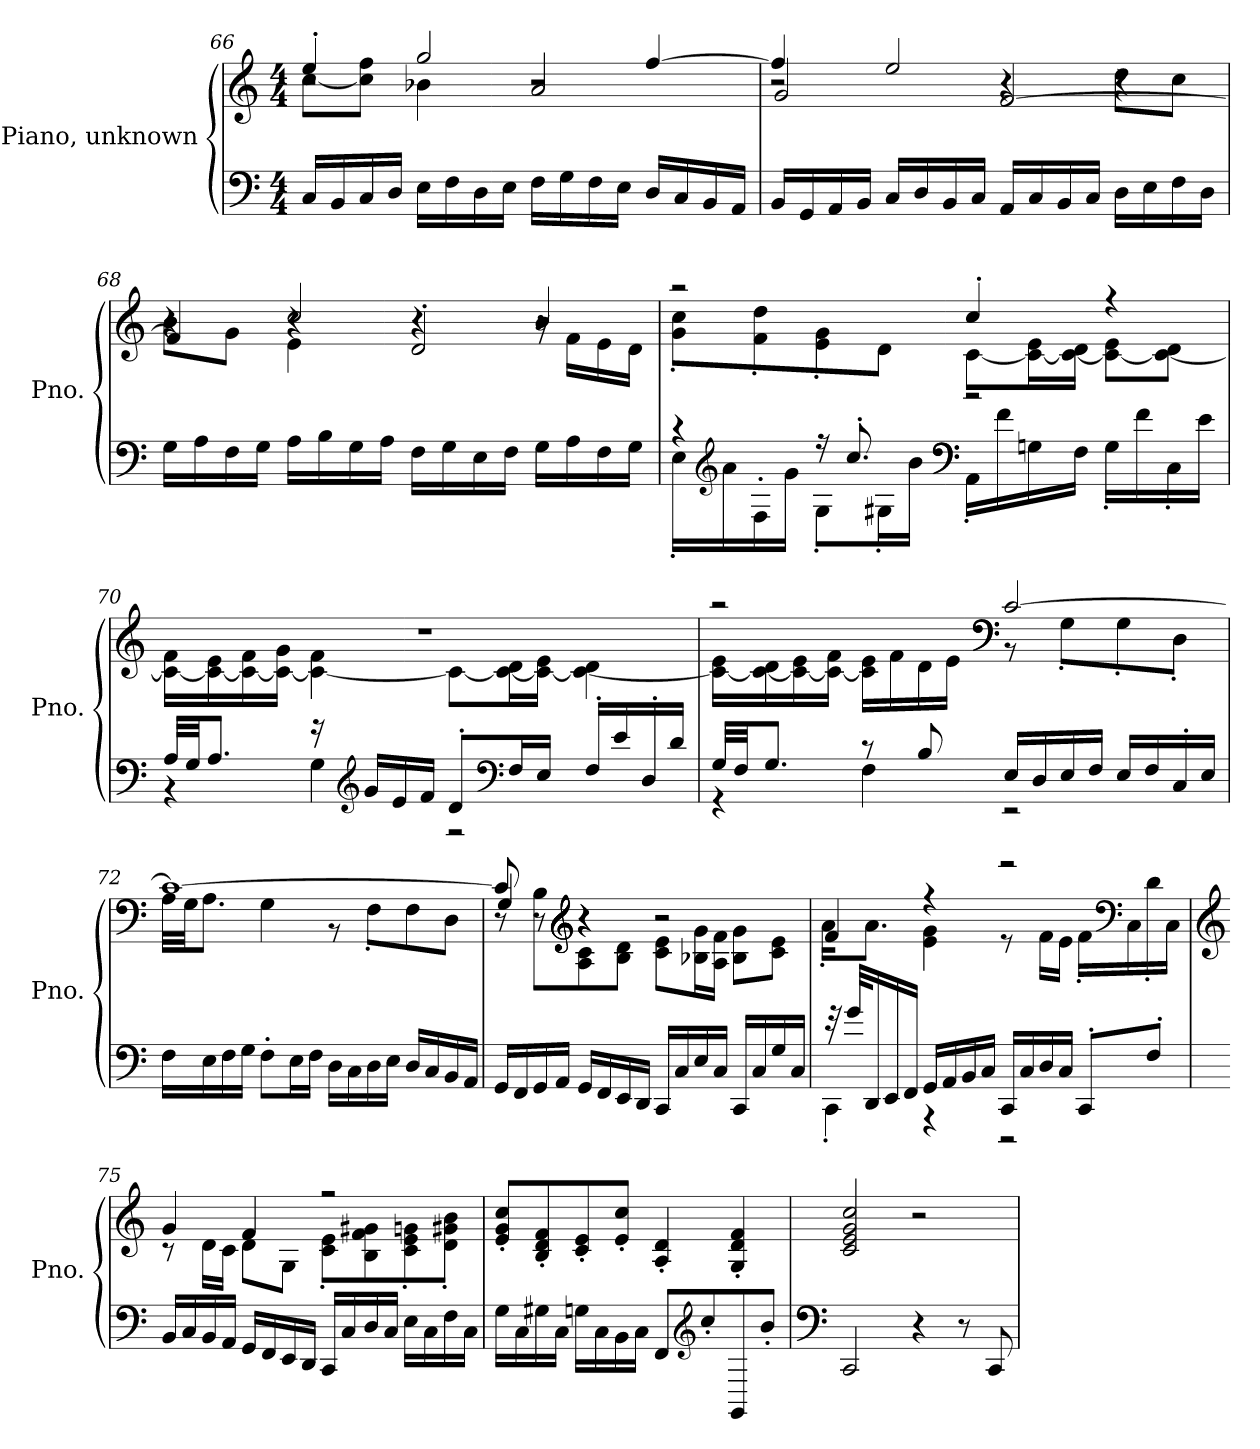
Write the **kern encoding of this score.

**kern	**kern
*part1	*part1
*staff2	*staff1
*I"Piano, unknown	*
*I'Pno.	*
*clefF4	*clefG2
*k[]	*k[]
*M4/4	*M4/4
=66	=66
*	*^
*	*	*^
16C/LL	4ee'/	[8cc\L	2r
16BB/	.	.	.
16C/	.	8cc\] 8ff\J	.
16D/JJ	.	.	.
16E\LL	2gg/	4b-X\	.
16F\	.	.	.
16D\	.	.	.
16E\JJ	.	.	.
16F\LL	.	2r	2a/
16G\	.	.	.
16F\	.	.	.
16E\JJ	.	.	.
16D/LL	[4ff/	.	.
16C/	.	.	.
16BB/	.	.	.
16AA/JJ	.	.	.
=67	=67	=67	=67
16BB/LL	4ff/]	2r	2g/
16GG/	.	.	.
16AA/	.	.	.
16BB/JJ	.	.	.
16C/LL	2ee/	.	.
16D/	.	.	.
16BB/	.	.	.
16C/JJ	.	.	.
16AA/LL	.	4r	[2f/
16C/	.	.	.
16BB/	.	.	.
16C/JJ	.	.	.
16D\LL	4r	8dd\L	.
16E\	.	.	.
16F\	.	8cc\J	.
16D\JJ	.	.	.
!!LO:LB:g=z	!!	!!
=68	=68	=68	=68
16G\LL	4r	8b\L	4f/]
16A\	.	.	.
16F\	.	8g\J	.
16G\JJ	.	.	.
16A\LL	2cc/	4e\	4r
16B\	.	.	.
16G\	.	.	.
16A\JJ	.	.	.
16F\LL	.	4r	2d'/
16G\	.	.	.
16E\	.	.	.
16F\JJ	.	.	.
16G\LL	4b/	16r	.
16A\	.	16f\LL	.
16F\	.	16e\	.
16G\JJ	.	16d\JJ	.
*	*	*v	*v
=69	=69	=69
*^	*	*
4r	16E'\LL	2r	8g\' 8cc\'L
*clefG2	*	*	*
.	16a\	.	.
.	16F'\	.	8f\' 8dd\'
.	16g\JJ	.	.
16r	8G'\L	.	8e\' 8g\'
8.cc'/	.	.	.
.	16G#X'\L	.	8d\J
.	16b\JJ	.	.
*clefF4	*	*	*
2r	16AA'\LL	4cc'/	[8c\L
.	16f\	.	.
.	16Gn\	.	16c\_ 16e\L
.	16F\JJ	.	16c\_ 16d\JJ
.	16G'\LL	4r	8c\_ 8e\L
.	16f\	.	.
.	16C'\	.	8c\_ 8d\J
.	16e\JJ	.	.
!!LO:LB:g=z	!!
=70	=70	=70	=70
32A/LLL	4r	1r	16c\_ 16f\LL
32G/JJ	.	.	.
8.A/J	.	.	16c\_ 16e\
.	.	.	16c\_ 16f\
.	.	.	16c\_ 16g\JJ
16r	4G\	.	4c\_ 4f\
*clefG2	*	*	*
16g/LL	.	.	.
16e/	.	.	.
16f/JJ	.	.	.
8d'/L	2r	.	8c\L_
*clefF4	*	*	*
16F/L	.	.	16c\_ 16d\L
16E/JJ	.	.	16c\_ 16e\JJ
16F'/LL	.	.	4c\_ 4d\
16e/	.	.	.
16D'/	.	.	.
16d/JJ	.	.	.
=71	=71	=71	=71
32G/LLL	4r	2r	16c\_ 16e\LL
32F/JJ	.	.	.
8.G/J	.	.	16c\_ 16d\
.	.	.	16c\_ 16e\
.	.	.	16c\_ 16f\JJ
8r	4F\	.	16c\] 16e\LL
.	.	.	16f\
8B/	.	.	16d\
.	.	.	16e\JJ
*	*	*clefF4	*
16E/LL	2r	[2c/	8r
16D/	.	.	.
16E/	.	.	8G'\L
16F/JJ	.	.	.
16E/LL	.	.	8G'\
16F/	.	.	.
16C'/	.	.	8D'\J
16E/JJ	.	.	.
*v	*v	*	*
!!LO:LB:g=z	!!
=72	=72	=72
16F\LL	1c_	32A\LLL
.	.	32G\JJ
16E\	.	8.A\J
16F\	.	.
16G\JJ	.	.
8F'\L	.	4G\
16E\L	.	.
16F\JJ	.	.
16D\LL	.	8r
16C\	.	.
16D\	.	8F'\L
16E\JJ	.	.
16D/LL	.	8F\
16C/	.	.
16BB/	.	8D\J
16AA/JJ	.	.
=73	=73	=73
*	*	*^
16GG/LL	8c/]	8r	4G/
16FF/	.	.	.
16GG/	8r	8B\L	.
16AA/JJ	.	.	.
*	*clefG2	*	*
16GG/LL	4r	8A\ 8c\	4r
16FF/	.	.	.
16EE/	.	8B\ 8d\J	.
16DD/JJ	.	.	.
16CC/LL	2r	8c\ 8e\L	2r
16C/	.	.	.
16E/	.	16B-X\ 16g\L	.
16C/JJ	.	16A\ 16f\JJ	.
16CC/LL	.	8B-\ 8g\L	.
16C/	.	.	.
16G/	.	8c\ 8e\J	.
16C/JJ	.	.	.
*	*	*v	*v
!!LO:PB:g=z
=74	=74	=74
*^	*	*
32r	4CC'\	4f/	16a'\KL
32g/KLL	.	.	.
16DD/	.	.	8.a\J
16EE/	.	.	.
16FF/JJ	.	.	.
16GG/LL	4r	4r	4e\ 4g\
16AA/	.	.	.
16BB/	.	.	.
16C/JJ	.	.	.
16CC/LL	2r	2r	8r
16C/	.	.	.
16D/	.	.	16f\LL
16C/JJ	.	.	16e\JJ
8CC'/L	.	.	16f'\LL
*	*	*clefF4	*
.	.	.	16C\
8F'/J	.	.	16d'\
.	.	.	16C\JJ
*v	*v	*	*
=75	=75	=75
*	*clefG2	*
16BB/LL	4g/	8r
16C/	.	.
16BB/	.	16d\LL
16AA/JJ	.	16c\JJ
16GG/LL	4f/	8d\L
16FF/	.	.
16EE/	.	8G\J
16DD/JJ	.	.
16CC/LL	2r	8c\' 8e\'L
16C/	.	.
16D/	.	8B\ 8f\ 8g#X\
16C/JJ	.	.
16E\LL	.	8c\' 8e\' 8gn\'
16C\	.	.
16F\	.	8d\' 8g#X\' 8b\'J
16C\JJ	.	.
*	*v	*v
!!LO:LB:g=z
=76	=76
16G\LL	8e/' 8g/' 8cc/'L
16C\	.
16G#X\	8B/' 8d/' 8f/'
16C\JJ	.
16Gn\LL	8c/' 8e/'
16C\	.
16BB\	8e/' 8cc/'J
16C\JJ	.
8FF/L	4A/' 4d/'
*clefG2	*
8cc'/	.
8GG/	4G/' 4d/' 4f/'
8b'/J	.
=77	=77
*clefF4	*
2CC/	2c/ 2e/ 2g/ 2cc/
4r	2r
8r	.
8CC/	.
=	=
*-	*-
